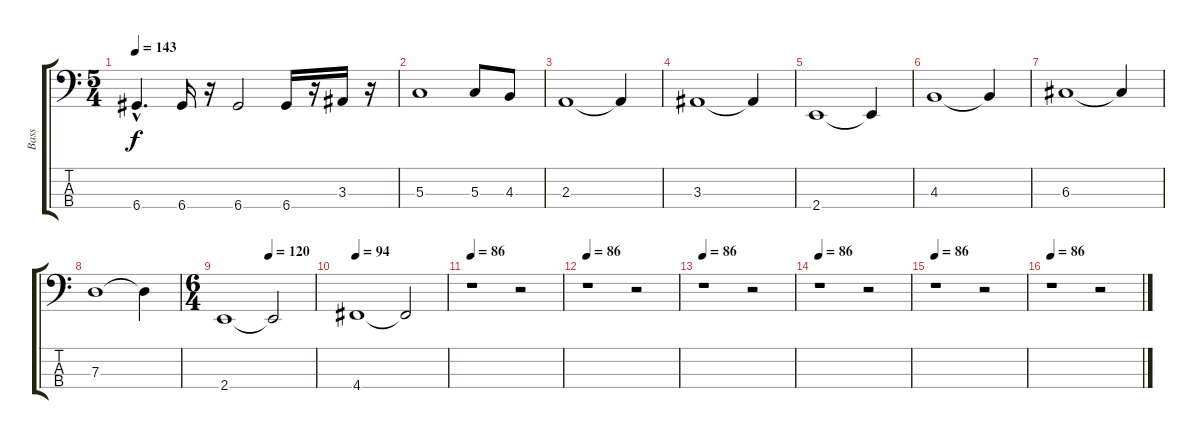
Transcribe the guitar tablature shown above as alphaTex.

\track ("Bass" "Bass") {instrument electricbassfinger}
\staff {score tabs}
\tuning (F2 C2 G1 D1) {hide}
\ts (5 4)
\tempo 143
\clef f4
\ks c
6.4{hac}.4{d dy f} 6.4.16 r.16 6.4.2 6.4.16 r.16 3.3.16 r.16 |
5.3.1 5.3.8 4.3.8 |
2.3.1 2.3{t}.4 |
3.3.1 3.3{t}.4 |
2.4.1 2.4{t}.4 |
4.3.1 4.3{t}.4 |
6.3.1 6.3{t}.4 |
7.3.1 7.3{t}.4 |
\ts (6 4)
\tempo (120 0.5)
2.4.1 2.4{t}.2 |
\tempo 94
4.4.1 4.4{t}.2 |
\tempo 86
r.1 r.2 |
\tempo 86
r.1 r.2 |
\tempo 86
r.1 r.2 |
\tempo 86
r.1 r.2 |
\tempo 86
r.1 r.2 |
\tempo 86
r.1 r.2
